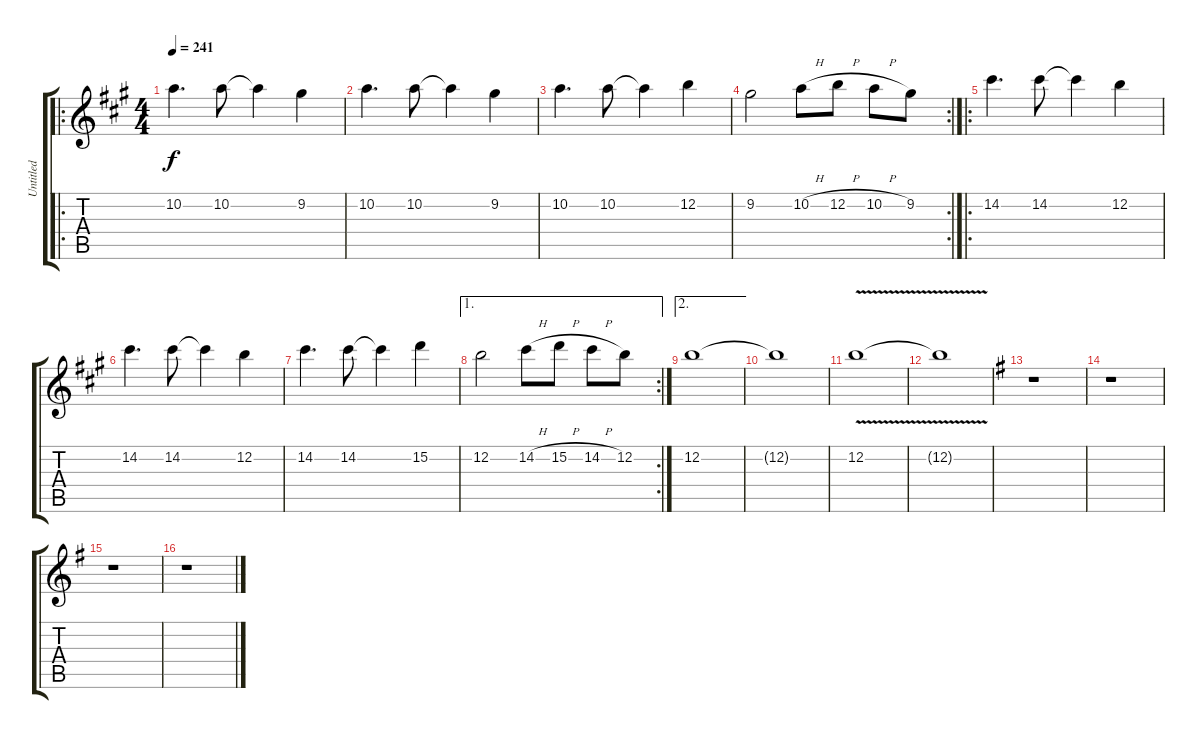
\track ("Untitled" "Untitled") {instrument distortionguitar}
\staff {score tabs}
\tuning (E4 B3 G3 D3 A2 E2) {hide}
\ro
\ts (4 4)
\tempo 241
\clef g2
\ks a
10.2.4{d dy f} 10.2.8 10.2{t}.4 9.2.4 |
10.2.4{d} 10.2.8 10.2{t}.4 9.2.4 |
10.2.4{d} 10.2.8 10.2{t}.4 12.2.4 |
\rc 2
9.2.2 10.2{h}.8 12.2{h}.8 10.2{h}.8 9.2.8 |
\ro
14.2.4{d} 14.2.8 14.2{t}.4 12.2.4 |
14.2.4{d} 14.2.8 14.2{t}.4 12.2.4 |
14.2.4{d} 14.2.8 14.2{t}.4 15.2.4 |
\ae 1
\rc 2
12.2.2 14.2{h}.8 15.2{h}.8 14.2{h}.8 12.2.8 |
\ae 2
12.2.1 |
12.2{t}.1 |
12.2{v}.1 |
12.2{v t}.1 |
\ks g
r.1 |
r.1 |
r.1 |
r.1
